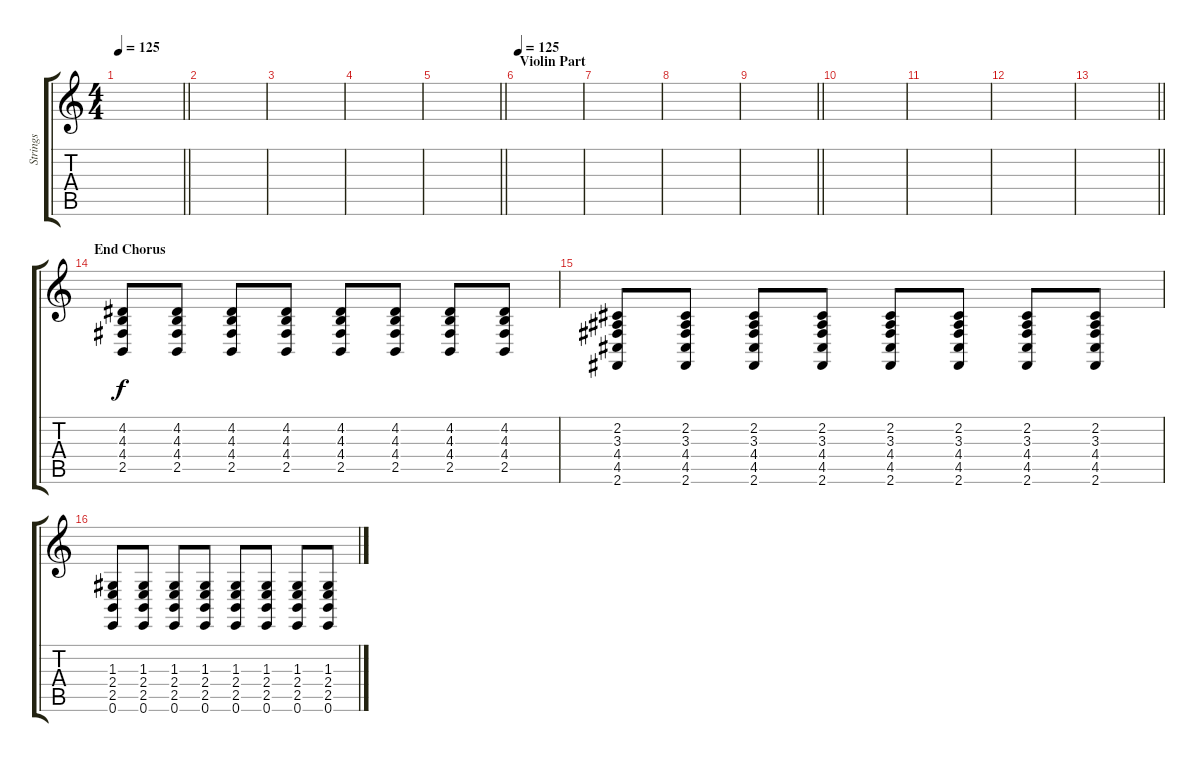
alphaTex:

\track ("Strings" "Strings") {instrument stringensemble1}
\staff {score tabs}
\tuning (E4 B3 G3 D3 A2 E2) {hide}
\ts (4 4)
\tempo 125
\clef g2
\barLineRight lightlight
\ks c
|
|
|
|
\barLineRight lightlight
|
\section ("" "Violin Part")
\tempo 125
|
|
|
\barLineRight lightlight
|
|
|
|
\barLineRight lightlight
|
\section ("" "End Chorus")
(4.2 4.3 4.4 2.5).8 (4.2 4.3 4.4 2.5).8 (4.2 4.3 4.4 2.5).8 (4.2 4.3 4.4 2.5).8 (4.2 4.3 4.4 2.5).8 (4.2 4.3 4.4 2.5).8 (4.2 4.3 4.4 2.5).8 (4.2 4.3 4.4 2.5).8 |
(2.2 3.3 4.4 4.5 2.6).8 (2.2 3.3 4.4 4.5 2.6).8 (2.2 3.3 4.4 4.5 2.6).8 (2.2 3.3 4.4 4.5 2.6).8 (2.2 3.3 4.4 4.5 2.6).8 (2.2 3.3 4.4 4.5 2.6).8 (2.2 3.3 4.4 4.5 2.6).8 (2.2 3.3 4.4 4.5 2.6).8 |
(1.3 2.4 2.5 0.6).8 (1.3 2.4 2.5 0.6).8 (1.3 2.4 2.5 0.6).8 (1.3 2.4 2.5 0.6).8 (1.3 2.4 2.5 0.6).8 (1.3 2.4 2.5 0.6).8 (1.3 2.4 2.5 0.6).8 (1.3 2.4 2.5 0.6).8
